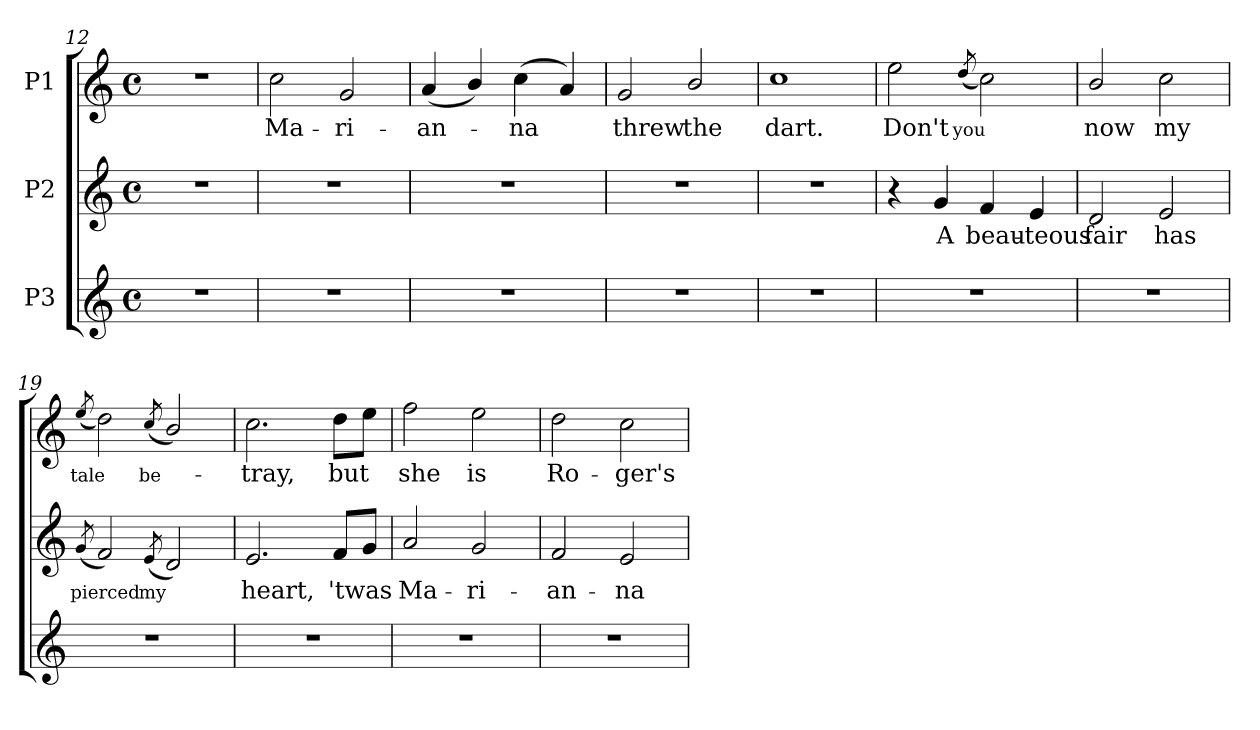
**kern	**kern	**text	**kern	**text
*part3	*part2	*part2	*part1	*part1
*staff3	*staff2	*staff2	*staff1	*staff1
*I"P3	*I"P2	*	*I"P1	*
*clefG2	*clefG2	*	*clefG2	*
*k[]	*k[]	*	*k[]	*
*C:	*C:	*	*C:	*
*M4/4	*M4/4	*	*M4/4	*
*met(c)	*met(c)	*	*met(c)	*
=12	=12	=12	=12	=12
1r	1r	.	1r	.
=13	=13	=13	=13	=13
!	!	!	!	!LO:LY:b:color=#000000
1r	1r	.	2cci\	Ma-
!	!	!	!	!LO:LY:b:color=#000000
.	.	.	2gi/	-ri-
=14	=14	=14	=14	=14
!	!	!	!	!LO:LY:b:color=#000000
1r	1r	.	(4ai/	-an-
.	.	.	4bi/)	.
!	!	!	!	!LO:LY:b:color=#000000
.	.	.	(4cci\	-na
.	.	.	4ai/)	.
=15	=15	=15	=15	=15
!	!	!	!	!LO:LY:b:color=#000000
1r	1r	.	2gi/	threw
!	!	!	!	!LO:LY:b:color=#000000
.	.	.	2bi/	the
=16	=16	=16	=16	=16
!	!	!	!	!LO:LY:b:color=#000000
1r	1r	.	1cci	dart.
!!LO:LB:g=z
=17	=17	=17	=17	=17
!	!	!	!	!LO:LY:b:color=#000000
1r	4r	.	2eei\	Don't
!	!	!LO:LY:b:color=#000000	!	!
.	4gi/	A	.	.
!	!	!	!	!LO:LY:b:color=#000000
.	.	.	(8qddi/	you
!	!	!LO:LY:b:color=#000000	!	!
.	4fi/	beau-	2cci\)	.
!	!	!LO:LY:b:color=#000000	!	!
.	4ei/	-teous	.	.
=18	=18	=18	=18	=18
!	!	!LO:LY:b:color=#000000	!	!
!	!	!	!	!LO:LY:b:color=#000000
1r	2di/	fair	2bi/	now
!	!	!LO:LY:b:color=#000000	!	!
!	!	!	!	!LO:LY:b:color=#000000
.	2ei/	has	2cci\	my
=19	=19	=19	=19	=19
!	!	!	!	!LO:LY:b:color=#000000
!	!	!LO:LY:b:color=#000000	!	!
.	(8qgi/	pierced	(8qeei/	tale
1r	2fi/)	.	2ddi\)	.
!	!	!	!	!LO:LY:b:color=#000000
!	!	!LO:LY:b:color=#000000	!	!
.	(8qei/	my	(8qcci/	be-
.	2di/)	.	2bi/)	.
=20	=20	=20	=20	=20
!	!	!LO:LY:b:color=#000000	!	!
!	!	!	!	!LO:LY:b:color=#000000
1r	2.ei/	heart,	2.cci\	-tray,
!	!	!LO:LY:b:color=#000000	!	!
!	!	!	!	!LO:LY:b:color=#000000
.	8fi/L	'twas	8ddi\L	but
.	8gi/J	.	8eei\J	.
=21	=21	=21	=21	=21
!	!	!LO:LY:b:color=#000000	!	!
!	!	!	!	!LO:LY:b:color=#000000
1r	2ai/	Ma-	2ffi\	she
!	!	!LO:LY:b:color=#000000	!	!
!	!	!	!	!LO:LY:b:color=#000000
.	2gi/	-ri-	2eei\	is
=22	=22	=22	=22	=22
!	!	!LO:LY:b:color=#000000	!	!
!	!	!	!	!LO:LY:b:color=#000000
1r	2fi/	-an-	2ddi\	Ro-
!	!	!LO:LY:b:color=#000000	!	!
!	!	!	!	!LO:LY:b:color=#000000
.	2ei/	-na	2cci\	-ger's
=	=	=	=	=
*-	*-	*-	*-	*-
